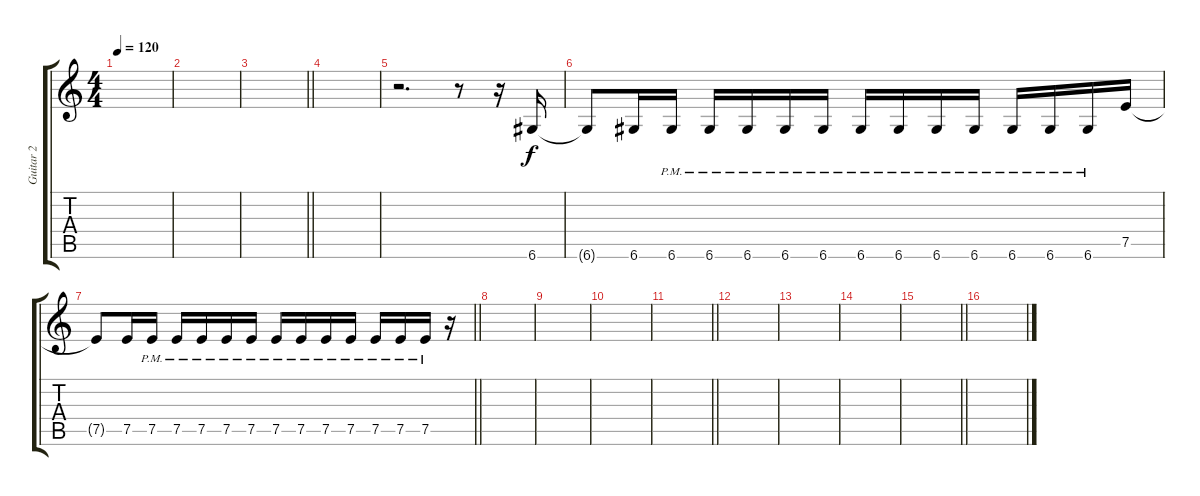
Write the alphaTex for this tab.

\track ("Guitar 2" "Guitar 2") {instrument distortionguitar}
\staff {score tabs}
\tuning (E4 B3 G3 D3 A2 D2) {hide}
\ts (4 4)
\tempo 120
\clef g2
\ks c
|
|
\barLineRight lightlight
|
|
r.2{d} r.8 r.16 6.6.16 |
6.6{t}.8 6.6.16 6.6{pm}.16 6.6{pm}.16 6.6{pm}.16 6.6{pm}.16 6.6{pm}.16 6.6{pm}.16 6.6{pm}.16 6.6{pm}.16 6.6{pm}.16 6.6{pm}.16 6.6{pm}.16 6.6{pm}.16 7.5.16 |
\barLineRight lightlight
7.5{t}.8 7.5.16 7.5{pm}.16 7.5{pm}.16 7.5{pm}.16 7.5{pm}.16 7.5{pm}.16 7.5{pm}.16 7.5{pm}.16 7.5{pm}.16 7.5{pm}.16 7.5{pm}.16 7.5{pm}.16 7.5{pm}.16 r.16 |
\section ("" "")
|
|
|
\barLineRight lightlight
|
|
|
|
\barLineRight lightlight
|
\section ("" "")
